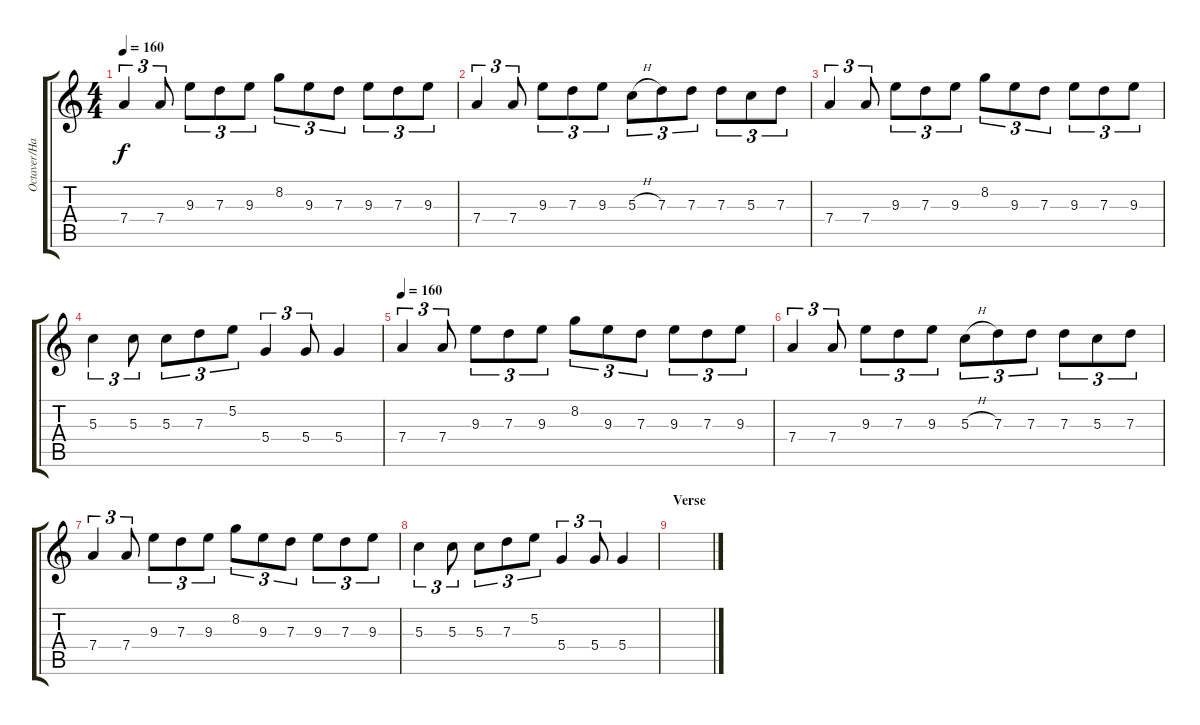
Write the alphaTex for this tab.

\track ("Octaver/Harmony" "Octaver/Ha") {instrument distortionguitar}
\staff {score tabs}
\tuning (E4 B3 G3 D3 A2 E2) {hide}
\ts (4 4)
\tempo 160
\clef g2
\ks c
7.4.4{tu (3 2) dy f volume 13} 7.4.8{tu (3 2)} 9.3.8{tu (3 2)} 7.3.8{tu (3 2)} 9.3.8{tu (3 2)} 8.2.8{tu (3 2)} 9.3.8{tu (3 2)} 7.3.8{tu (3 2)} 9.3.8{tu (3 2)} 7.3.8{tu (3 2)} 9.3.8{tu (3 2)} |
7.4.4{tu (3 2)} 7.4.8{tu (3 2)} 9.3.8{tu (3 2)} 7.3.8{tu (3 2)} 9.3.8{tu (3 2)} 5.3{h}.8{tu (3 2)} 7.3.8{tu (3 2)} 7.3.8{tu (3 2)} 7.3.8{tu (3 2)} 5.3.8{tu (3 2)} 7.3.8{tu (3 2)} |
7.4.4{tu (3 2) volume 13} 7.4.8{tu (3 2)} 9.3.8{tu (3 2)} 7.3.8{tu (3 2)} 9.3.8{tu (3 2)} 8.2.8{tu (3 2)} 9.3.8{tu (3 2)} 7.3.8{tu (3 2)} 9.3.8{tu (3 2)} 7.3.8{tu (3 2)} 9.3.8{tu (3 2)} |
5.3.4{tu (3 2)} 5.3.8{tu (3 2)} 5.3.8{tu (3 2)} 7.3.8{tu (3 2)} 5.2.8{tu (3 2)} 5.4.4{tu (3 2)} 5.4.8{tu (3 2)} 5.4.4 |
\tempo 160
7.4.4{tu (3 2) volume 13} 7.4.8{tu (3 2)} 9.3.8{tu (3 2)} 7.3.8{tu (3 2)} 9.3.8{tu (3 2)} 8.2.8{tu (3 2)} 9.3.8{tu (3 2)} 7.3.8{tu (3 2)} 9.3.8{tu (3 2)} 7.3.8{tu (3 2)} 9.3.8{tu (3 2)} |
7.4.4{tu (3 2)} 7.4.8{tu (3 2)} 9.3.8{tu (3 2)} 7.3.8{tu (3 2)} 9.3.8{tu (3 2)} 5.3{h}.8{tu (3 2)} 7.3.8{tu (3 2)} 7.3.8{tu (3 2)} 7.3.8{tu (3 2)} 5.3.8{tu (3 2)} 7.3.8{tu (3 2)} |
7.4.4{tu (3 2) volume 13} 7.4.8{tu (3 2)} 9.3.8{tu (3 2)} 7.3.8{tu (3 2)} 9.3.8{tu (3 2)} 8.2.8{tu (3 2)} 9.3.8{tu (3 2)} 7.3.8{tu (3 2)} 9.3.8{tu (3 2)} 7.3.8{tu (3 2)} 9.3.8{tu (3 2)} |
5.3.4{tu (3 2)} 5.3.8{tu (3 2)} 5.3.8{tu (3 2)} 7.3.8{tu (3 2)} 5.2.8{tu (3 2)} 5.4.4{tu (3 2)} 5.4.8{tu (3 2)} 5.4.4 |
\section ("" "Verse")
